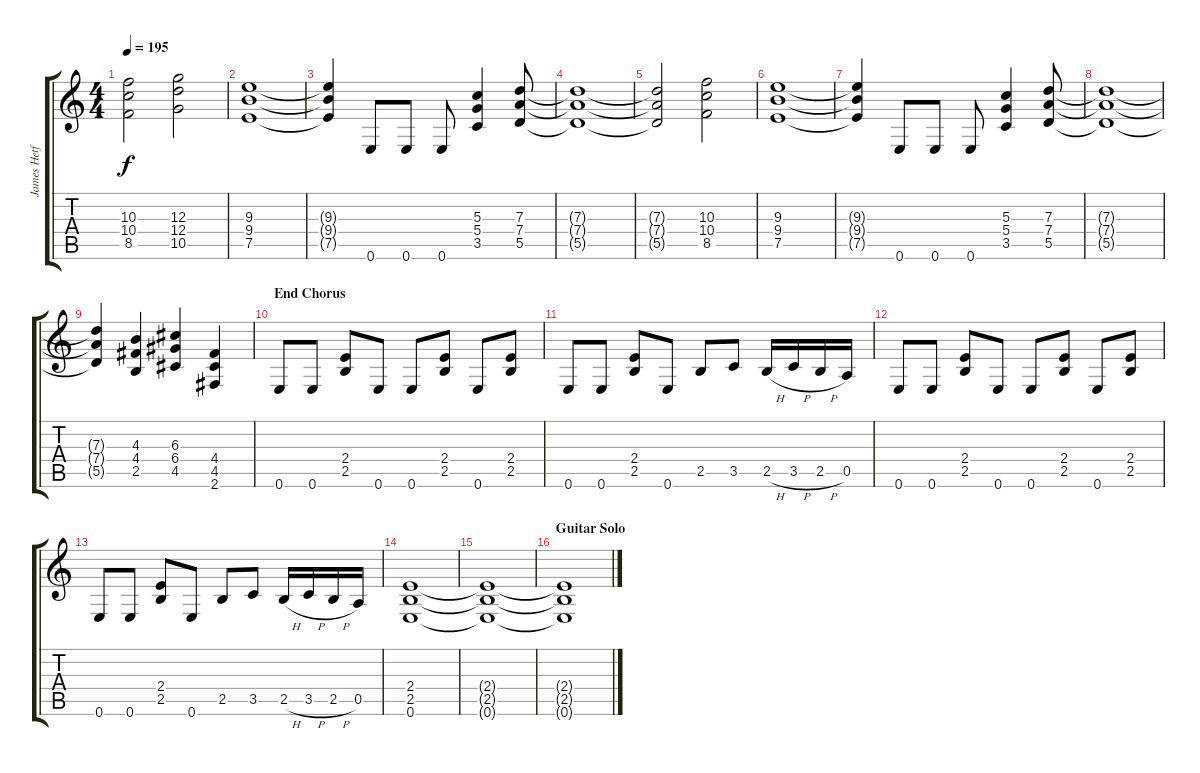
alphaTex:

\track ("James Hetfield (Guitar)" "James Hetf") {instrument distortionguitar}
\staff {score tabs}
\tuning (E4 B3 G3 D3 A2 E2) {hide}
\ts (4 4)
\tempo 195
\clef g2
\ks c
(10.3 10.4 8.5).2{dy f} (12.3 12.4 10.5).2 |
(9.3 9.4 7.5).1 |
(9.3{t} 9.4{t} 7.5{t}).4 0.6.8 0.6.8 0.6.8 (5.3 5.4 3.5).4 (7.3 7.4 5.5).8 |
(7.3{t} 7.4{t} 5.5{t}).1 |
(7.3{t} 7.4{t} 5.5{t}).2 (10.3 10.4 8.5).2 |
(9.3 9.4 7.5).1 |
(9.3{t} 9.4{t} 7.5{t}).4 0.6.8 0.6.8 0.6.8 (5.3 5.4 3.5).4 (7.3 7.4 5.5).8 |
(7.3{t} 7.4{t} 5.5{t}).1 |
(7.3{t} 7.4{t} 5.5{t}).4 (4.3 4.4 2.5).4 (6.3 6.4 4.5).4 (4.4 4.5 2.6).4 |
\section ("" "End Chorus")
0.6.8 0.6.8 (2.4 2.5).8 0.6.8 0.6.8 (2.4 2.5).8 0.6.8 (2.4 2.5).8 |
0.6.8 0.6.8 (2.4 2.5).8 0.6.8 2.5.8 3.5.8 2.5{h}.16 3.5{h}.16 2.5{h}.16 0.5.16 |
0.6.8 0.6.8 (2.4 2.5).8 0.6.8 0.6.8 (2.4 2.5).8 0.6.8 (2.4 2.5).8 |
0.6.8 0.6.8 (2.4 2.5).8 0.6.8 2.5.8 3.5.8 2.5{h}.16 3.5{h}.16 2.5{h}.16 0.5.16 |
(2.4 2.5 0.6).1{volume 12} |
(2.4{t} 2.5{t} 0.6{t}).1 |
\section ("" "Guitar Solo")
(2.4{t} 2.5{t} 0.6{t}).1
